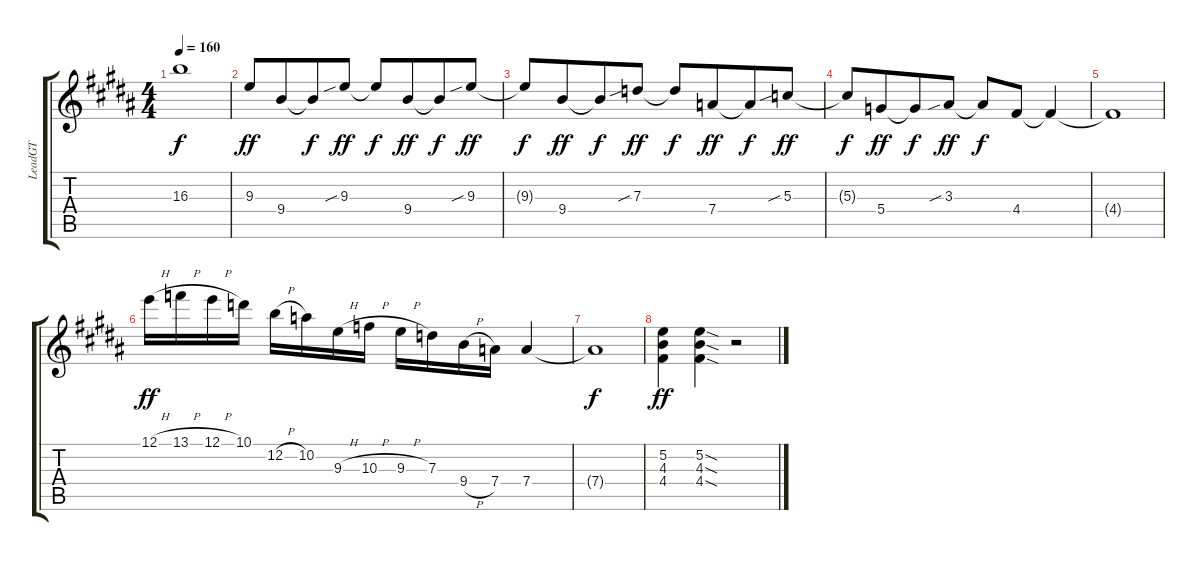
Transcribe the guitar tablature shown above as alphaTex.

\track ("LeadGT" "LeadGT") {instrument distortionguitar}
\staff {score tabs}
\tuning (E4 B3 G3 D3 A2 E2) {hide}
\ts (4 4)
\tempo 160
\clef g2
\ks b
16.3{t}.1{dy f} |
9.3.8{dy ff beam Up} 9.4.8{beam Up beam merge} 9.4{t}.8{dy f beam Up} 9.3{sib}.8{dy ff beam Up} 9.3{t}.8{dy f beam Up} 9.4.8{dy ff beam Up beam merge} 9.4{t}.8{dy f beam Up} 9.3{sib}.8{dy ff beam Up} |
9.3{t}.8{dy f beam Up} 9.4.8{dy ff beam Up beam merge} 9.4{t}.8{dy f beam Up} 7.3{sib}.8{dy ff beam Up} 7.3{t}.8{dy f beam Up} 7.4.8{dy ff beam Up beam merge} 7.4{t}.8{dy f beam Up} 5.3{sib}.8{dy ff beam Up} |
5.3{t}.8{dy f beam Up} 5.4.8{dy ff beam Up beam merge} 5.4{t}.8{dy f beam Up} 3.3{sib}.8{dy ff beam Up} 3.3{t}.8{dy f beam Up} 4.4.8{beam Up} 4.4{t}.4 |
4.4{t}.1 |
12.1{h}.16{dy ff} 13.1{h}.16 12.1{h}.16 10.1.16 12.2{h}.16 10.2.16 9.3{h}.16 10.3{h}.16 9.3{h}.16 7.3.16 9.4{h}.16 7.4.16 7.4.4 |
7.4{t}.1{dy f} |
(5.2 4.3 4.4).4{dy ff} (5.2{sod} 4.3{sod} 4.4{sod}).4 r.2
